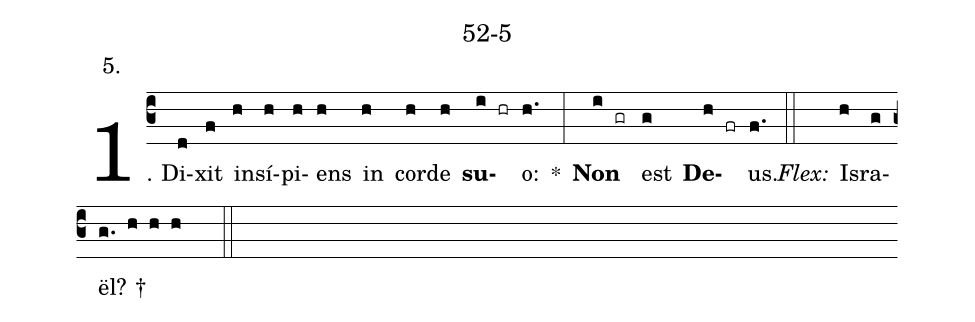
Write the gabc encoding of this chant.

name: 52-5;
annotation: 5.;
%%
(c3)1. Di(d)xit(f) in(h)sí(h)pi(h)ens(h) in(h) cor(h)de(h) <b>su</b>(i hr)o:(h.) *(:) <b>Non</b>(i gr) est(g) <b>De</b>(h fr)us.(f.) (::)
<i>Flex:</i>()  Is(h)ra(g)ël? †(g. h h h  ::)
